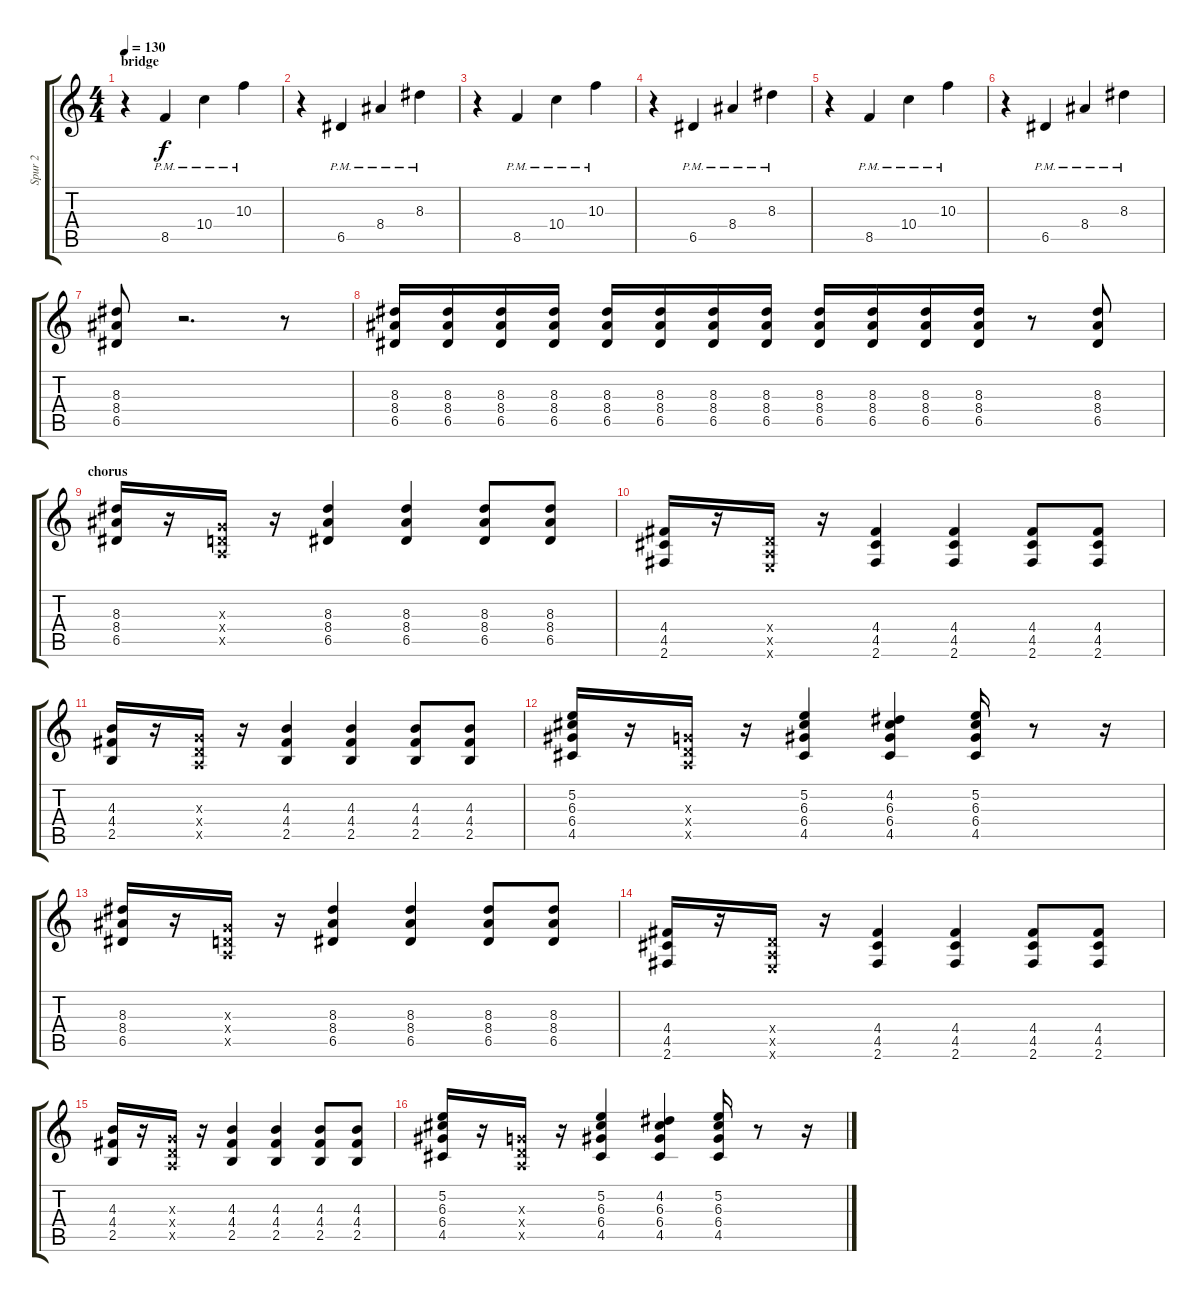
\track ("Spur 2" "Spur 2") {instrument distortionguitar}
\staff {score tabs}
\tuning (E4 B3 G3 D3 A2 E2) {hide}
\ts (4 4)
\section ("" "bridge")
\tempo 130
\clef g2
\ks c
r.4{dy f} 8.5{pm}.4 10.4{pm}.4 10.3{pm}.4 |
r.4 6.5{pm}.4 8.4{pm}.4 8.3{pm}.4 |
r.4 8.5{pm}.4 10.4{pm}.4 10.3{pm}.4 |
r.4 6.5{pm}.4 8.4{pm}.4 8.3{pm}.4 |
r.4 8.5{pm}.4 10.4{pm}.4 10.3{pm}.4 |
r.4 6.5{pm}.4 8.4{pm}.4 8.3{pm}.4 |
(8.3 8.4 6.5).8 r.2{d} r.8 |
(8.3 8.4 6.5).16 (8.3 8.4 6.5).16 (8.3 8.4 6.5).16 (8.3 8.4 6.5).16 (8.3 8.4 6.5).16 (8.3 8.4 6.5).16 (8.3 8.4 6.5).16 (8.3 8.4 6.5).16 (8.3 8.4 6.5).16 (8.3 8.4 6.5).16 (8.3 8.4 6.5).16 (8.3 8.4 6.5).16 r.8 (8.3 8.4 6.5).8 |
\section ("" "chorus")
(8.3 8.4 6.5).16 r.16 (0.3{x} 0.4{x} 0.5{x}).16 r.16 (8.3 8.4 6.5).4 (8.3 8.4 6.5).4 (8.3 8.4 6.5).8 (8.3 8.4 6.5).8 |
(4.4 4.5 2.6).16 r.16 (0.4{x} 0.5{x} 0.6{x}).16 r.16 (4.4 4.5 2.6).4 (4.4 4.5 2.6).4 (4.4 4.5 2.6).8 (4.4 4.5 2.6).8 |
(4.3 4.4 2.5).16 r.16 (0.3{x} 0.4{x} 0.5{x}).16 r.16 (4.3 4.4 2.5).4 (4.3 4.4 2.5).4 (4.3 4.4 2.5).8 (4.3 4.4 2.5).8 |
(5.2 6.3 6.4 4.5).16 r.16 (0.3{x} 0.4{x} 0.5{x}).16 r.16 (5.2 6.3 6.4 4.5).4 (4.2 6.3 6.4 4.5).4 (5.2 6.3 6.4 4.5).16 r.8 r.16 |
(8.3 8.4 6.5).16 r.16 (0.3{x} 0.4{x} 0.5{x}).16 r.16 (8.3 8.4 6.5).4 (8.3 8.4 6.5).4 (8.3 8.4 6.5).8 (8.3 8.4 6.5).8 |
(4.4 4.5 2.6).16 r.16 (0.4{x} 0.5{x} 0.6{x}).16 r.16 (4.4 4.5 2.6).4 (4.4 4.5 2.6).4 (4.4 4.5 2.6).8 (4.4 4.5 2.6).8 |
(4.3 4.4 2.5).16 r.16 (0.3{x} 0.4{x} 0.5{x}).16 r.16 (4.3 4.4 2.5).4 (4.3 4.4 2.5).4 (4.3 4.4 2.5).8 (4.3 4.4 2.5).8 |
(5.2 6.3 6.4 4.5).16 r.16 (0.3{x} 0.4{x} 0.5{x}).16 r.16 (5.2 6.3 6.4 4.5).4 (4.2 6.3 6.4 4.5).4 (5.2 6.3 6.4 4.5).16 r.8 r.16
